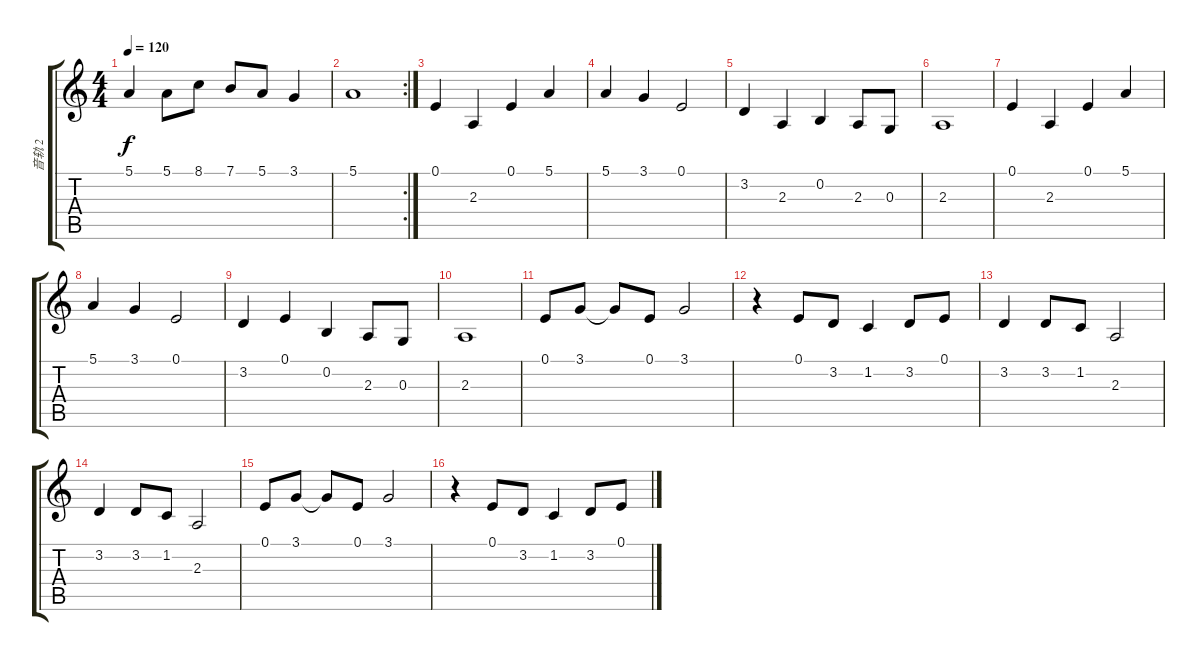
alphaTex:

\track ("音轨 2" "音轨 2") {instrument lead1square}
\staff {score tabs}
\tuning (E4 B3 G3 D3 A2 E2) {hide}
\ts (4 4)
\tempo 120
\clef g2
\ks c
5.1.4{dy f} 5.1.8 8.1.8 7.1.8 5.1.8 3.1.4 |
\rc 2
5.1.1 |
0.1.4 2.3.4 0.1.4 5.1.4 |
5.1.4 3.1.4 0.1.2 |
3.2.4 2.3.4 0.2.4 2.3.8 0.3.8 |
2.3.1 |
0.1.4 2.3.4 0.1.4 5.1.4 |
5.1.4 3.1.4 0.1.2 |
3.2.4 0.1.4 0.2.4 2.3.8 0.3.8 |
2.3.1 |
0.1.8 3.1.8 3.1{t}.8 0.1.8 3.1.2 |
r.4 0.1.8 3.2.8 1.2.4 3.2.8 0.1.8 |
3.2.4 3.2.8 1.2.8 2.3.2 |
3.2.4 3.2.8 1.2.8 2.3.2 |
0.1.8 3.1.8 3.1{t}.8 0.1.8 3.1.2 |
r.4 0.1.8 3.2.8 1.2.4 3.2.8 0.1.8
